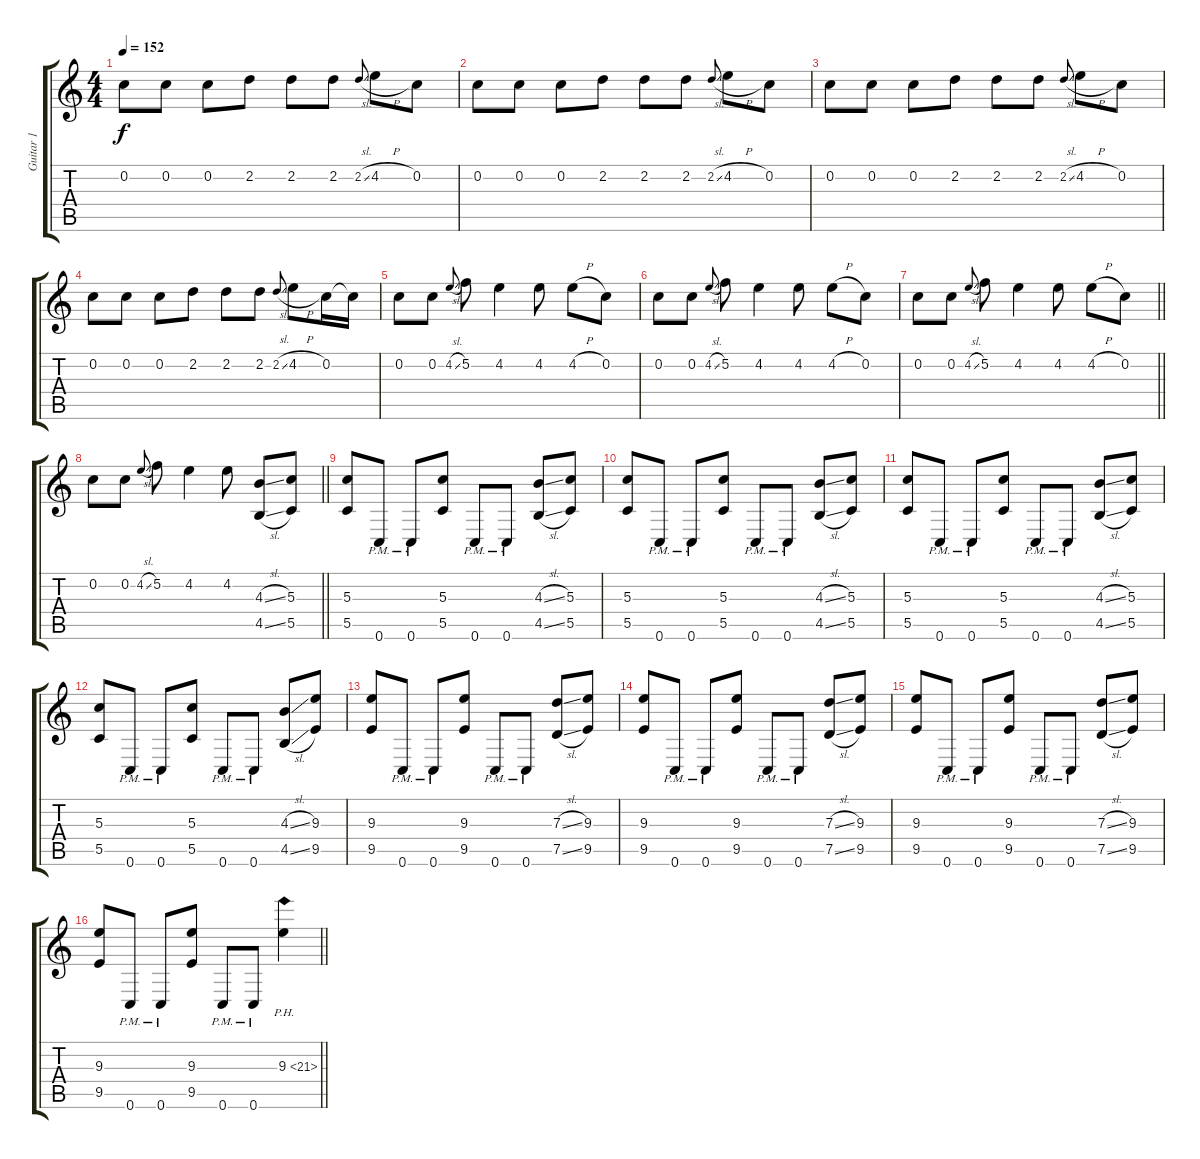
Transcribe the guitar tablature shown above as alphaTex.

\track ("Guitar 1" "Guitar 1") {instrument overdrivenguitar}
\staff {score tabs}
\tuning (E4 C4 G3 C3 G2 C2) {hide}
\ts (4 4)
\tempo 152
\clef g2
\ks c
0.2.8{dy f instrument overdrivenguitar} 0.2.8 0.2.8 2.2.8 2.2.8 2.2.8 2.2{sl}.8{gr onbeat} 4.2{h}.8 0.2.8 |
0.2.8 0.2.8 0.2.8 2.2.8 2.2.8 2.2.8 2.2{sl}.8{gr onbeat} 4.2{h}.8 0.2.8 |
0.2.8 0.2.8 0.2.8 2.2.8 2.2.8 2.2.8 2.2{sl}.8{gr onbeat} 4.2{h}.8 0.2.8 |
0.2.8 0.2.8 0.2.8 2.2.8 2.2.8 2.2.8 2.2{sl}.8{gr onbeat} 4.2{h}.8 0.2.16 0.2{t}.16 |
0.2.8 0.2.8 4.2{sl}.8{gr onbeat} 5.2.8 4.2.4 4.2.8 4.2{h}.8 0.2.8 |
0.2.8 0.2.8 4.2{sl}.8{gr onbeat} 5.2.8 4.2.4 4.2.8 4.2{h}.8 0.2.8 |
\barLineRight lightlight
0.2.8 0.2.8 4.2{sl}.8{gr onbeat} 5.2.8 4.2.4 4.2.8 4.2{h}.8 0.2.8 |
\barLineRight lightlight
0.2.8 0.2.8 4.2{sl}.8{gr onbeat} 5.2.8 4.2.4 4.2.8 (4.3{sl} 4.5{sl}).8 (5.3 5.5).8 |
(5.3 5.5).8 0.6{pm}.8 0.6{pm}.8 (5.3 5.5).8 0.6{pm}.8 0.6{pm}.8 (4.3{sl} 4.5{sl}).8 (5.3 5.5).8 |
(5.3 5.5).8 0.6{pm}.8 0.6{pm}.8 (5.3 5.5).8 0.6{pm}.8 0.6{pm}.8 (4.3{sl} 4.5{sl}).8 (5.3 5.5).8 |
(5.3 5.5).8 0.6{pm}.8 0.6{pm}.8 (5.3 5.5).8 0.6{pm}.8 0.6{pm}.8 (4.3{sl} 4.5{sl}).8 (5.3 5.5).8 |
(5.3 5.5).8 0.6{pm}.8 0.6{pm}.8 (5.3 5.5).8 0.6{pm}.8 0.6{pm}.8 (4.3{sl} 4.5{sl}).8 (9.3 9.5).8 |
(9.3 9.5).8 0.6{pm}.8 0.6{pm}.8 (9.3 9.5).8 0.6{pm}.8 0.6{pm}.8 (7.3{sl} 7.5{sl}).8 (9.3 9.5).8 |
(9.3 9.5).8 0.6{pm}.8 0.6{pm}.8 (9.3 9.5).8 0.6{pm}.8 0.6{pm}.8 (7.3{sl} 7.5{sl}).8 (9.3 9.5).8 |
(9.3 9.5).8 0.6{pm}.8 0.6{pm}.8 (9.3 9.5).8 0.6{pm}.8 0.6{pm}.8 (7.3{sl} 7.5{sl}).8 (9.3 9.5).8 |
\barLineRight lightlight
(9.3 9.5).8 0.6{pm}.8 0.6{pm}.8 (9.3 9.5).8 0.6{pm}.8 0.6{pm}.8 9.3{ph 12}.4
